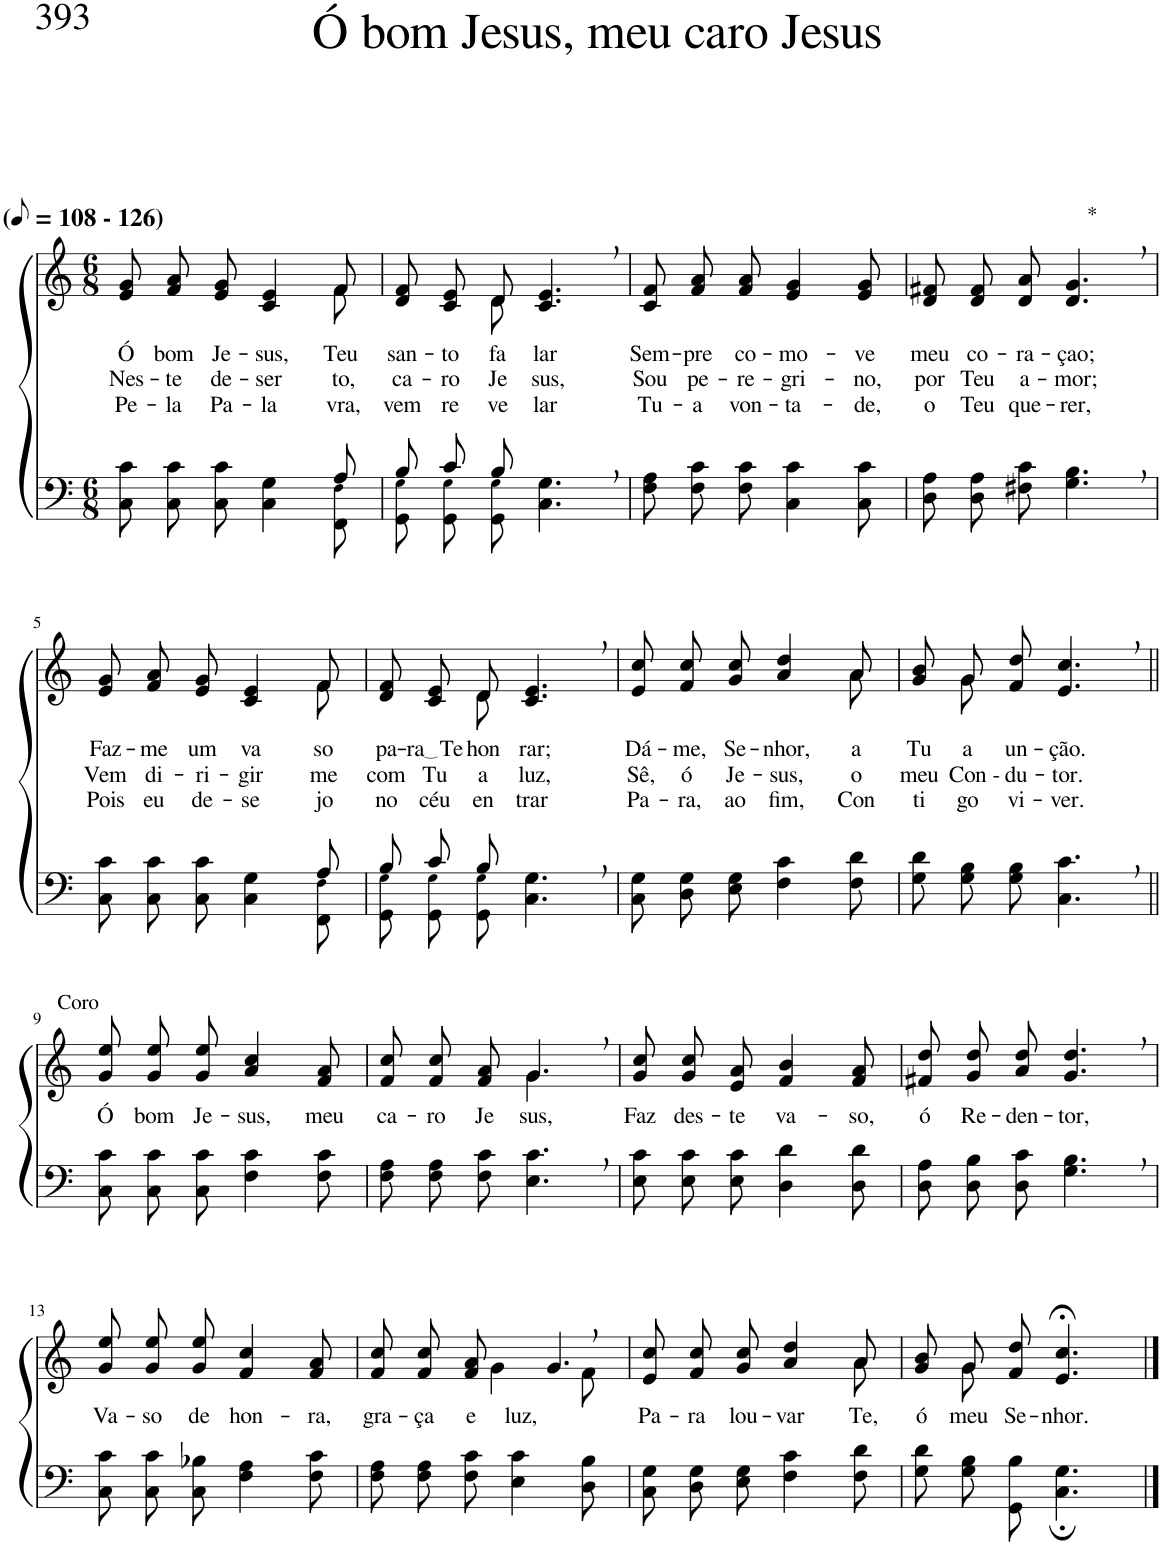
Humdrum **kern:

**kern	**kern	**text	**text	**text
*part2	*part1	*part1	*part1	*part1
*staff2	*staff1	*staff1	*staff1	*staff1
*I"Parte III e IV	*I"Parte I e II	*	*	*
*clefF4	*clefG2	*	*	*
*Trd1c2	*Trd1c2	*	*	*
*k[]	*k[]	*	*	*
*M6/8	*M6/8	*	*	*
*MM54	*MM54	*	*	*
=1	=1	=1	=1	=1
*^	*^	*	*	*
!	!	!LO:TX:a:B:t=(	!	!	!	!
!	!	!LO:TX:a:B:t=- 126)	!	!	!	!
!	!	!	!	!LO:LY:b	!LO:LY:b	!LO:LY:b
2ryy	8C\ 8c\L	2ryy	8e/ 8g/L	Ó	Nes-	Pe-
!	!	!	!	!LO:LY:b	!LO:LY:b	!LO:LY:b
.	8C\ 8c\	.	8f/ 8a/	bom	-te	-la
!	!	!	!	!LO:LY:b	!LO:LY:b	!LO:LY:b
.	8C\ 8c\J	.	8e/ 8g/J	Je-	de-	Pa-
!	!	!	!	!LO:LY:b	!LO:LY:b	!LO:LY:b
.	4C\ 4G\	.	4c/ 4e/	-sus,	-ser-	-la-
8ryy	.	8ryy	.	.	.	.
!	!	!	!	!LO:LY:b	!LO:LY:b	!LO:LY:b
8A/	8FF\ 8F!\	8f\	8f/	Teu	-to,	-vra,
=2	=2	=2	=2	=2	=2	=2
!	!	!	!	!LO:LY:b	!LO:LY:b	!LO:LY:b
8B/L	8GG/ 8G!/L	8d/ 8f/L	4ryy	san-	ca-	vem
!	!	!	!	!LO:LY:b	!LO:LY:b	!LO:LY:b
8c/	8GG/ 8G!/	8c/ 8e/	.	-to	-ro	re-
!	!	!	!	!LO:LY:b	!LO:LY:b	!LO:LY:b
8B/J	8GG/ 8G!/J	8d/J	8d\	fa-	Je-	-ve-
!	!	!	!	!LO:LY:b	!LO:LY:b	!LO:LY:b
4.ryy	4.C\ 4.G\	4.c/, 4.e/,	4.ryy	-lar	-sus,	-lar
=3	=3	=3	=3	=3	=3	=3
!	!	!	!	!LO:LY:b	!LO:LY:b	!LO:LY:b
*v	*v	*	*	*	*	*
*	*v	*v	*	*	*
8F\ 8A\L	8c/ 8f/L	Sem-	Sou	Tu-
!	!	!LO:LY:b	!LO:LY:b	!LO:LY:b
8F\ 8c\	8f/ 8a/	-pre	pe-	-a
!	!	!LO:LY:b	!LO:LY:b	!LO:LY:b
8F\ 8c\J	8f/ 8a/J	co-	-re-	von-
!	!	!LO:LY:b	!LO:LY:b	!LO:LY:b
4C\ 4c\	4e/ 4g/	-mo-	-gri-	-ta-
!	!	!LO:LY:b	!LO:LY:b	!LO:LY:b
8C\ 8c\	8e/ 8g/	-ve	-no,	-de,
=4	=4	=4	=4	=4
!	!	!LO:LY:b	!LO:LY:b	!LO:LY:b
8D\ 8A\L	8d/ 8f#X/L	meu	por	o
!	!	!LO:LY:b	!LO:LY:b	!LO:LY:b
8D\ 8A\	8d/ 8f#/	co-	Teu	Teu
!	!	!LO:LY:b	!LO:LY:b	!LO:LY:b
8F#X\ 8c\J	8d/ 8a/J	-ra-	a-	que-
!	!LO:TX:a:t=*	!	!	!
!	!	!LO:LY:b	!LO:LY:b	!LO:LY:b
4.G\, 4.B\,	4.d/, 4.g/,	-çao;	-mor;	-rer,
!!LO:LB:g=z
=5	=5	=5	=5	=5
*^	*^	*	*	*
!	!	!	!	!LO:LY:b	!LO:LY:b	!LO:LY:b
2ryy	8C\ 8c\L	2ryy	8e/ 8g/L	Faz-	Vem	Pois
!	!	!	!	!LO:LY:b	!LO:LY:b	!LO:LY:b
.	8C\ 8c\	.	8f/ 8a/	-me	di-	eu
!	!	!	!	!LO:LY:b	!LO:LY:b	!LO:LY:b
.	8C\ 8c\J	.	8e/ 8g/J	um	-ri-	de-
!	!	!	!	!LO:LY:b	!LO:LY:b	!LO:LY:b
.	4C\ 4G\	.	4c/ 4e/	va-	-gir-	-se-
8ryy	.	8ryy	.	.	.	.
!	!	!	!	!LO:LY:b	!LO:LY:b	!LO:LY:b
8A/	8FF\ 8F!\	8f\	8f/	-so	-me	-jo
=6	=6	=6	=6	=6	=6	=6
!	!	!	!	!LO:LY:b	!LO:LY:b	!LO:LY:b
8B/L	8GG/ 8G!/L	8d/ 8f/L	4ryy	pa-	com	no
!	!	!	!	!LO:LY:b	!LO:LY:b	!LO:LY:b
8c/	8GG/ 8G!/	8c/ 8e/	.	ra Te	Tu-	céu
!	!	!	!	!LO:LY:b	!LO:LY:b	!LO:LY:b
8B/J	8GG/ 8G!/J	8d/J	8d\	hon-	-a	en-
!	!	!	!	!LO:LY:b	!LO:LY:b	!LO:LY:b
4.ryy	4.C\ 4.G\	4.c/, 4.e/,	4.ryy	-rar;	luz,	-trar
=7	=7	=7	=7	=7	=7	=7
!	!	!	!	!LO:LY:b	!LO:LY:b	!LO:LY:b
*v	*v	*	*	*	*	*
8C\ 8G\L	8e/ 8cc/L	8ryy	Dá-	Sê,	Pa-
!	!	!	!LO:LY:b	!LO:LY:b	!LO:LY:b
*	*v	*v	*	*	*
8D\ 8G\	8f/ 8cc/	-me,	ó	-ra,
!	!	!LO:LY:b	!LO:LY:b	!LO:LY:b
8E\ 8G\J	8g/ 8cc/J	Se-	Je-	ao
!	!	!LO:LY:b	!LO:LY:b	!LO:LY:b
4F\ 4c\	4a/ 4dd/	-nhor,	-sus,	fim,
*	*^	*	*	*
!	!	!	!LO:LY:b	!LO:LY:b	!LO:LY:b
8F\ 8d\	8a/	8a\	a	o	Con-
=8	=8	=8	=8	=8	=8
!	!	!	!LO:LY:b	!LO:LY:b	!LO:LY:b
8G\ 8d\L	8g\ 8b\L	8ryy	Tu-	meu	-ti-
!	!	!	!LO:LY:b	!LO:LY:b	!LO:LY:b
8G\ 8B\	8g\	8g\	-a	Con --	-go
!	!	!	!LO:LY:b	!LO:LY:b	!LO:LY:b
8G\ 8B\J	8f\ 8dd\J	2ryy	un-	-du-	vi-
!	!	!	!LO:LY:b	!LO:LY:b	!LO:LY:b
4.C\, 4.c\,	4.e/, 4.cc/,	.	-ção.	-tor.	-ver.
*	*v	*v	*	*	*
!!LO:LB:g=z
=9||	=9||	=9||	=9||	=9||
!	!LO:TX:a:t=Coro	!	!	!
!	!	!LO:LY:b	!	!
8C\ 8c\L	8g\ 8ee\L	Ó	.	.
!	!	!LO:LY:b	!	!
8C\ 8c\	8g\ 8ee\	bom	.	.
!	!	!LO:LY:b	!	!
8C\ 8c\J	8g\ 8ee\J	Je-	.	.
!	!	!LO:LY:b	!	!
4F\ 4c\	4a/ 4cc/	-sus,	.	.
!	!	!LO:LY:b	!	!
8F\ 8c\	8f/ 8a/	meu	.	.
=10	=10	=10	=10	=10
!	!	!LO:LY:b	!	!
*	*^	*	*	*
8F\ 8A\L	8f/ 8cc/L	4.ryy	ca-	.	.
!	!	!	!LO:LY:b	!	!
8F\ 8A\	8f/ 8cc/	.	-ro	.	.
!	!	!	!LO:LY:b	!	!
8F\ 8c\J	8f/ 8a/J	.	Je-	.	.
!	!	!	!LO:LY:b	!	!
4.E\, 4.c\,	4.g,/	4.g\	-sus,	.	.
=11	=11	=11	=11	=11	=11
!	!	!	!LO:LY:b	!	!
*	*v	*v	*	*	*
8E\ 8c\L	8g/ 8cc/L	Faz	.	.
!	!	!LO:LY:b	!	!
8E\ 8c\	8g/ 8cc/	des-	.	.
!	!	!LO:LY:b	!	!
8E\ 8c\J	8e/ 8a/J	-te	.	.
!	!	!LO:LY:b	!	!
4D\ 4d\	4f/ 4b/	va-	.	.
!	!	!LO:LY:b	!	!
8D\ 8d\	8f/ 8a/	-so,	.	.
=12	=12	=12	=12	=12
!	!	!LO:LY:b	!	!
8D\ 8A\L	8f#X/ 8dd/L	ó	.	.
!	!	!LO:LY:b	!	!
8D\ 8B\	8g/ 8dd/	Re-	.	.
!	!	!LO:LY:b	!	!
8D\ 8c\J	8a/ 8dd/J	-den-	.	.
!	!	!LO:LY:b	!	!
4.G\, 4.B\,	4.g/, 4.dd/,	-tor,	.	.
!!LO:LB:g=z
=13	=13	=13	=13	=13
!	!	!LO:LY:b	!	!
8C\ 8c\L	8g\ 8ee\L	Va-	.	.
!	!	!LO:LY:b	!	!
8C\ 8c\	8g\ 8ee\	-so	.	.
!	!	!LO:LY:b	!	!
8C\ 8B-X\J	8g\ 8ee\J	de	.	.
!	!	!LO:LY:b	!	!
4F\ 4A\	4f/ 4cc/	hon-	.	.
!	!	!LO:LY:b	!	!
8F\ 8c\	8f/ 8a/	-ra,	.	.
=14	=14	=14	=14	=14
!	!	!LO:LY:b	!	!
*	*^	*	*	*
8F\ 8A\L	8f/ 8cc/L	4.ryy	gra-	.	.
!	!	!	!LO:LY:b	!	!
8F\ 8A\	8f/ 8cc/	.	-ça	.	.
!	!	!	!LO:LY:b	!	!
8F\ 8c\J	8f/ 8a/J	.	e	.	.
!	!	!	!LO:LY:b	!	!
4E\ 4c\	4.g,/	4g\	luz,	.	.
8D\ 8B\	.	8f\	.	.	.
=15	=15	=15	=15	=15	=15
!	!	!	!LO:LY:b	!	!
8C\ 8G\L	8e/ 8cc/L	8ryy	Pa-	.	.
!	!	!	!LO:LY:b	!	!
*	*v	*v	*	*	*
8D\ 8G\	8f/ 8cc/	-ra	.	.
!	!	!LO:LY:b	!	!
8E\ 8G\J	8g/ 8cc/J	lou-	.	.
!	!	!LO:LY:b	!	!
4F\ 4c\	4a/ 4dd/	-var-	.	.
*	*^	*	*	*
!	!	!	!LO:LY:b	!	!
8F\ 8d\	8a/	8a\	-Te,	.	.
=16	=16	=16	=16	=16	=16
!	!	!	!LO:LY:b	!	!
8G\ 8d\L	8g\ 8b\L	8ryy	ó	.	.
!	!	!	!LO:LY:b	!	!
8G\ 8B\	8g\	8g\	meu	.	.
!	!	!	!LO:LY:b	!	!
8GG\ 8B\J	8f\ 8dd\J	2ryy	Se-	.	.
!	!	!	!LO:LY:b	!	!
4.C\; 4.G\;	4.e/;< 4.cc/;<	.	-nhor.	.	.
*	*v	*v	*	*	*
==	==	==	==	==
*-	*-	*-	*-	*-
